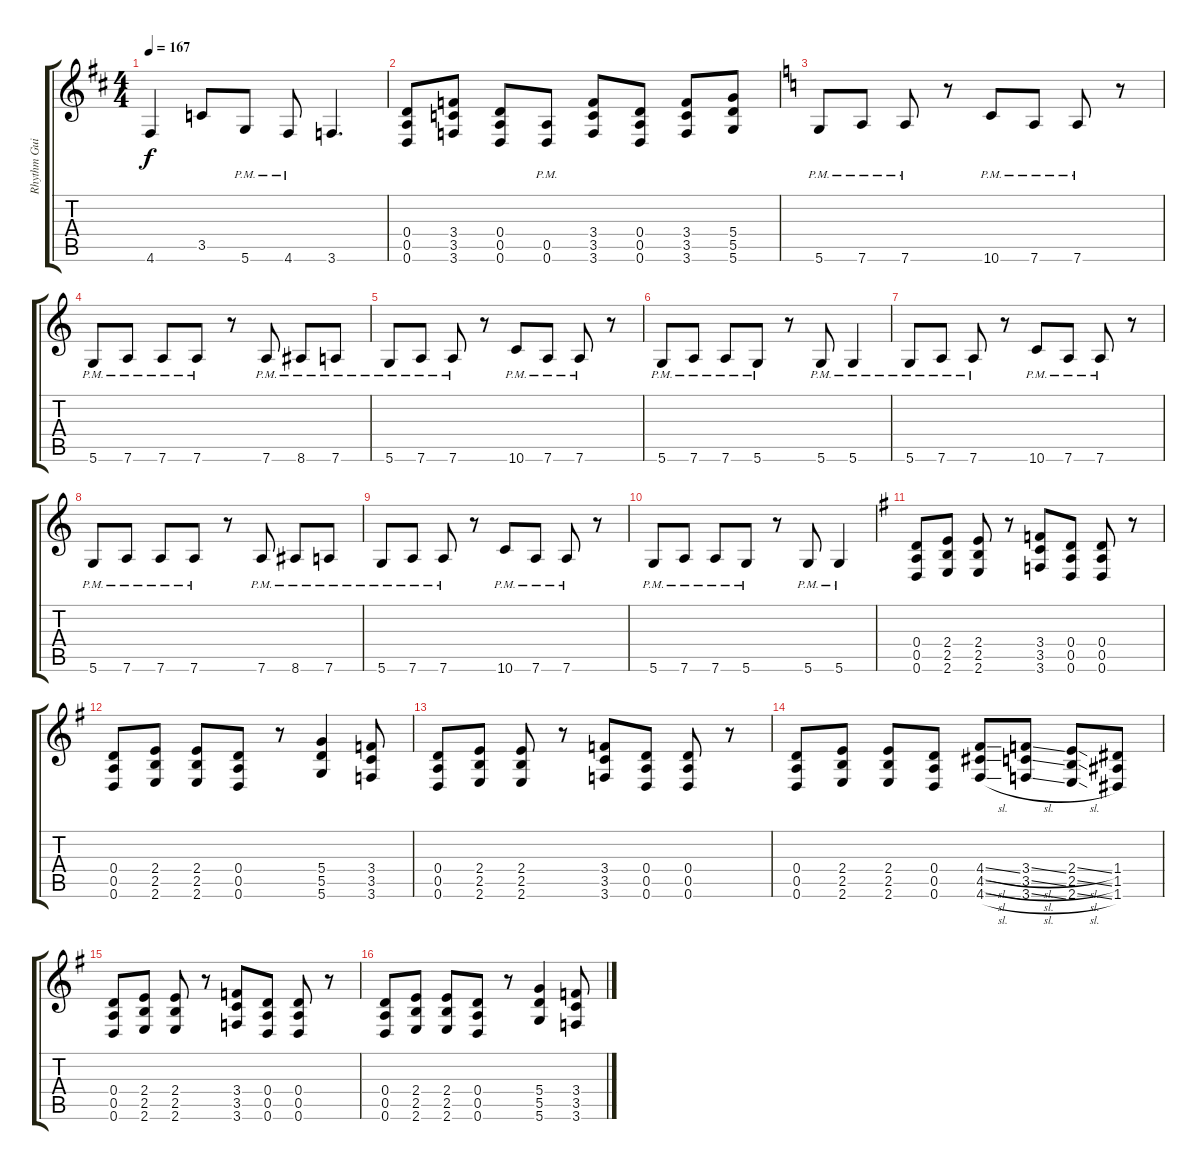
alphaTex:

\track ("Rhythm Guitar (Left)" "Rhythm Gui") {instrument overdrivenguitar}
\staff {score tabs}
\tuning (E4 B3 G3 D3 A2 D2) {hide}
\ts (4 4)
\tempo 167
\clef g2
\ks d
4.6{t}.4{dy f} 3.5.8 5.6{pm}.8 4.6{pm}.8 3.6.4{d} |
(0.4 0.5 0.6).8 (3.4 3.5 3.6).8 (0.4 0.5 0.6).8 (0.5{pm} 0.6{pm}).8 (3.4 3.5 3.6).8 (0.4 0.5 0.6).8 (3.4 3.5 3.6).8 (5.4 5.5 5.6).8 |
\ks aminor
5.6{pm}.8 7.6{pm}.8 7.6{pm}.8 r.8 10.6{pm}.8 7.6{pm}.8 7.6{pm}.8 r.8 |
5.6{pm}.8 7.6{pm}.8 7.6{pm}.8 7.6{pm}.8 r.8 7.6{pm}.8 8.6{pm}.8 7.6{pm}.8 |
5.6{pm}.8 7.6{pm}.8 7.6{pm}.8 r.8 10.6{pm}.8 7.6{pm}.8 7.6{pm}.8 r.8 |
5.6{pm}.8 7.6{pm}.8 7.6{pm}.8 5.6{pm}.8 r.8 5.6{pm}.8 5.6{pm}.4 |
5.6{pm}.8 7.6{pm}.8 7.6{pm}.8 r.8 10.6{pm}.8 7.6{pm}.8 7.6{pm}.8 r.8 |
5.6{pm}.8 7.6{pm}.8 7.6{pm}.8 7.6{pm}.8 r.8 7.6{pm}.8 8.6{pm}.8 7.6{pm}.8 |
5.6{pm}.8 7.6{pm}.8 7.6{pm}.8 r.8 10.6{pm}.8 7.6{pm}.8 7.6{pm}.8 r.8 |
5.6{pm}.8 7.6{pm}.8 7.6{pm}.8 5.6{pm}.8 r.8 5.6{pm}.8 5.6{pm}.4 |
\ks eminor
(0.4 0.5 0.6).8 (2.4 2.5 2.6).8 (2.4 2.5 2.6).8 r.8 (3.4 3.5 3.6).8 (0.4 0.5 0.6).8 (0.4 0.5 0.6).8 r.8 |
(0.4 0.5 0.6).8 (2.4 2.5 2.6).8 (2.4 2.5 2.6).8 (0.4 0.5 0.6).8 r.8 (5.4 5.5 5.6).4 (3.4 3.5 3.6).8 |
(0.4 0.5 0.6).8 (2.4 2.5 2.6).8 (2.4 2.5 2.6).8 r.8 (3.4 3.5 3.6).8 (0.4 0.5 0.6).8 (0.4 0.5 0.6).8 r.8 |
(0.4 0.5 0.6).8 (2.4 2.5 2.6).8 (2.4 2.5 2.6).8 (0.4 0.5 0.6).8 (4.4{sl} 4.5{sl} 4.6{sl}).8 (3.4{sl} 3.5{sl} 3.6{sl}).8 (2.4{sl} 2.5{sl} 2.6{sl}).8 (1.4 1.5 1.6).8 |
(0.4 0.5 0.6).8 (2.4 2.5 2.6).8 (2.4 2.5 2.6).8 r.8 (3.4 3.5 3.6).8 (0.4 0.5 0.6).8 (0.4 0.5 0.6).8 r.8 |
(0.4 0.5 0.6).8 (2.4 2.5 2.6).8 (2.4 2.5 2.6).8 (0.4 0.5 0.6).8 r.8 (5.4 5.5 5.6).4 (3.4 3.5 3.6).8
